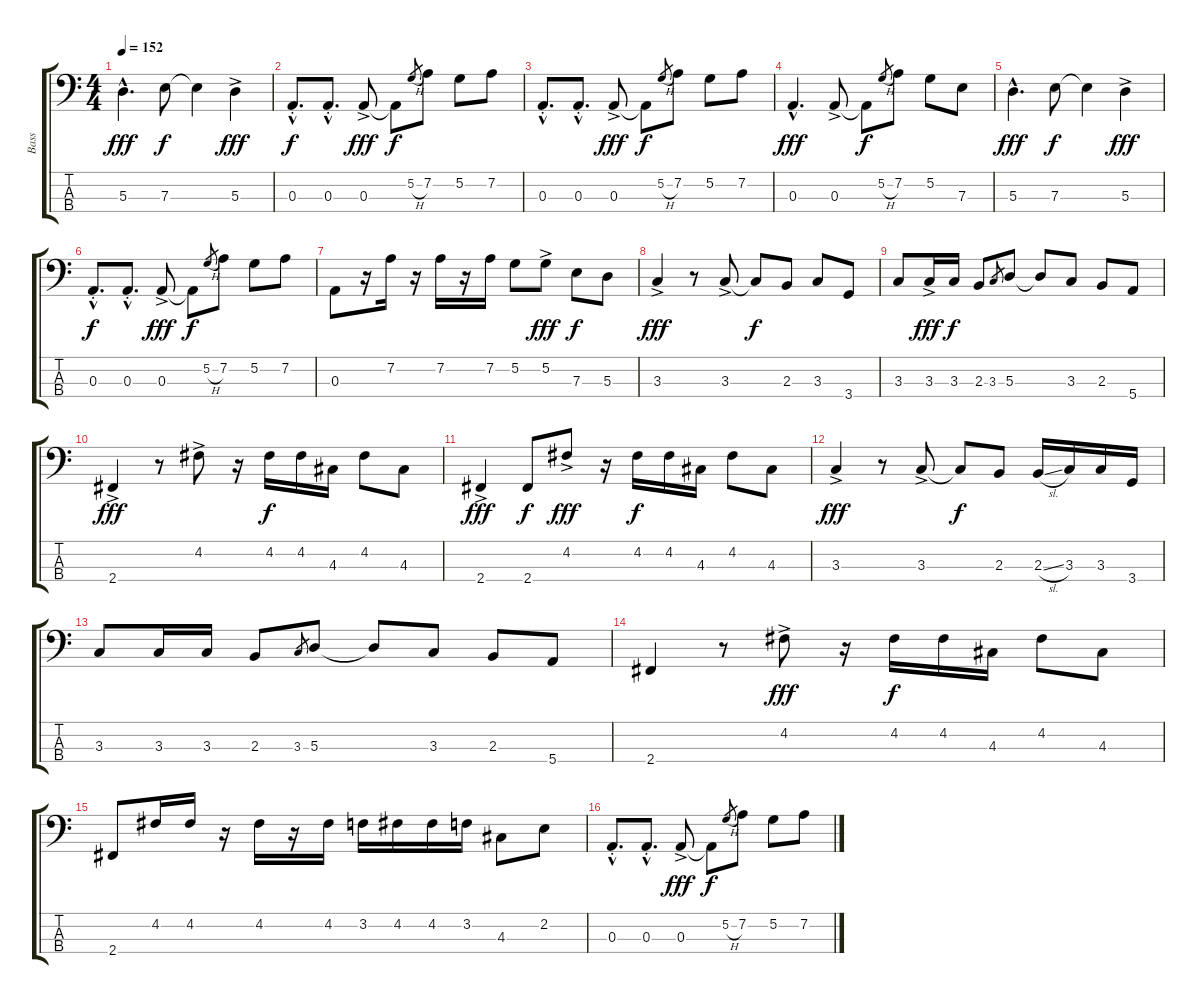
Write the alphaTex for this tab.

\track ("Bass" "Bass") {instrument electricbasspick}
\staff {score tabs}
\tuning (G2 D2 A1 E1) {hide}
\ts (4 4)
\tempo 152
\clef f4
\ks c
5.3{hac}.4{d dy fff} 7.3.8{dy f} 7.3{t}.4 5.3{ac}.4{dy fff} |
0.3{hac st}.8{d dy f} 0.3{hac st}.8{d} 0.3{ac}.8{dy fff} 0.3{t}.8{dy f} 5.2{h}.8{gr} 7.2.8 5.2.8 7.2.8 |
0.3{hac st}.8{d} 0.3{hac st}.8{d} 0.3{ac}.8{dy fff} 0.3{t}.8{dy f} 5.2{h}.8{gr} 7.2.8 5.2.8 7.2.8 |
0.3{hac}.4{d dy fff} 0.3{ac}.8 0.3{t}.8{dy f} 5.2{h}.8{gr} 7.2.8 5.2.8 7.3.8 |
5.3{hac}.4{d dy fff} 7.3.8{dy f} 7.3{t}.4 5.3{ac}.4{dy fff} |
0.3{hac st}.8{d dy f} 0.3{hac st}.8{d} 0.3{ac}.8{dy fff} 0.3{t}.8{dy f} 5.2{h}.8{gr} 7.2.8 5.2.8 7.2.8 |
0.3.8 r.16 7.2.16 r.16 7.2.16 r.16 7.2.16 5.2.8 5.2{ac}.8{dy fff} 7.3.8{dy f} 5.3.8 |
3.3{ac}.4{dy fff} r.8 3.3{ac}.8 3.3{t}.8{dy f} 2.3.8 3.3.8 3.4.8 |
3.3.8 3.3{ac}.16{dy fff} 3.3.16{dy f} 2.3.8 3.3.8{gr} 5.3.8 5.3{t}.8 3.3.8 2.3.8 5.4.8 |
2.4{ac}.4{dy fff} r.8 4.2{ac}.8 r.16 4.2.16{dy f} 4.2.16 4.3.16 4.2.8 4.3.8 |
2.4{ac}.4{dy fff} 2.4.8{dy f} 4.2{ac}.8{dy fff} r.16 4.2.16{dy f} 4.2.16 4.3.16 4.2.8 4.3.8 |
3.3{ac}.4{dy fff} r.8 3.3{ac}.8 3.3{t}.8{dy f} 2.3.8 2.3{sl}.16 3.3.16 3.3.16 3.4.16 |
3.3.8 3.3.16 3.3.16 2.3.8 3.3.8{gr} 5.3.8 5.3{t}.8 3.3.8 2.3.8 5.4.8 |
2.4.4 r.8 4.2{ac}.8{dy fff} r.16 4.2.16{dy f} 4.2.16 4.3.16 4.2.8 4.3.8 |
2.4.8 4.2.16 4.2.16 r.16 4.2.16 r.16 4.2.16 3.2.16 4.2.16 4.2.16 3.2.16 4.3.8 2.2.8 |
0.3{hac st}.8{d} 0.3{hac st}.8{d} 0.3{ac}.8{dy fff} 0.3{t}.8{dy f} 5.2{h}.8{gr} 7.2.8 5.2.8 7.2.8
